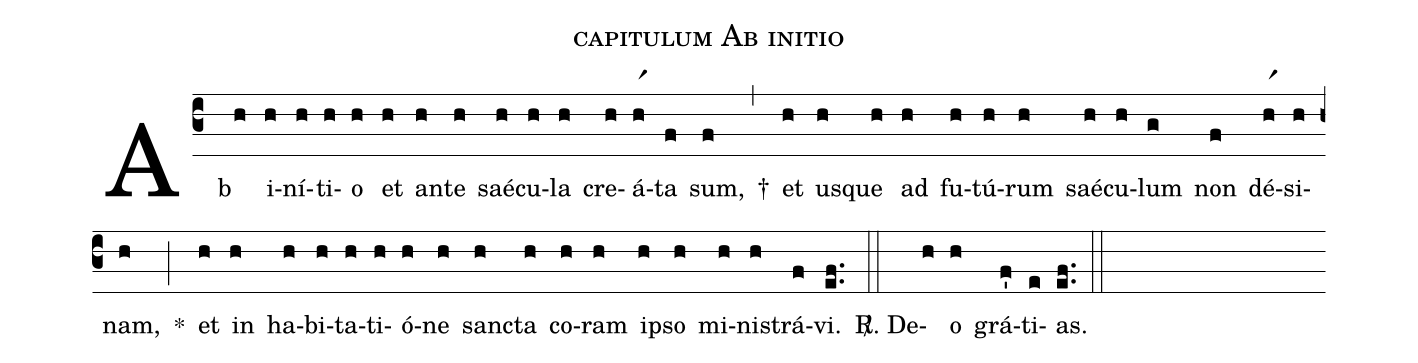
name: capitulum Ab initio;
%%
(c3)

Ab( h) i(h)ní(h)ti(h)o(h) et(h) an(h)te(h) saé(h)cu(h)la(h)
cre(h)á(hr1)ta(f) sum,(f) †(,)
et(h) us(h)que(h) ad(h) fu(h)tú(h)rum(h)
saé(h)cu(h)lum(g) non(f) dé(hr1)si(h)nam,(h) *(;)
et(h) in(h) ha(h)bi(h)ta(h)ti(h)ó(h)ne(h) san(h)cta(h)
co(h)ram(h) ip(h)so(h) mi(h)ni(h)strá(f)vi.(e.f.) (::)

<sp>R/</sp>. De( h)o(h) grá(f')ti(e)as.(e.f.) (::)
